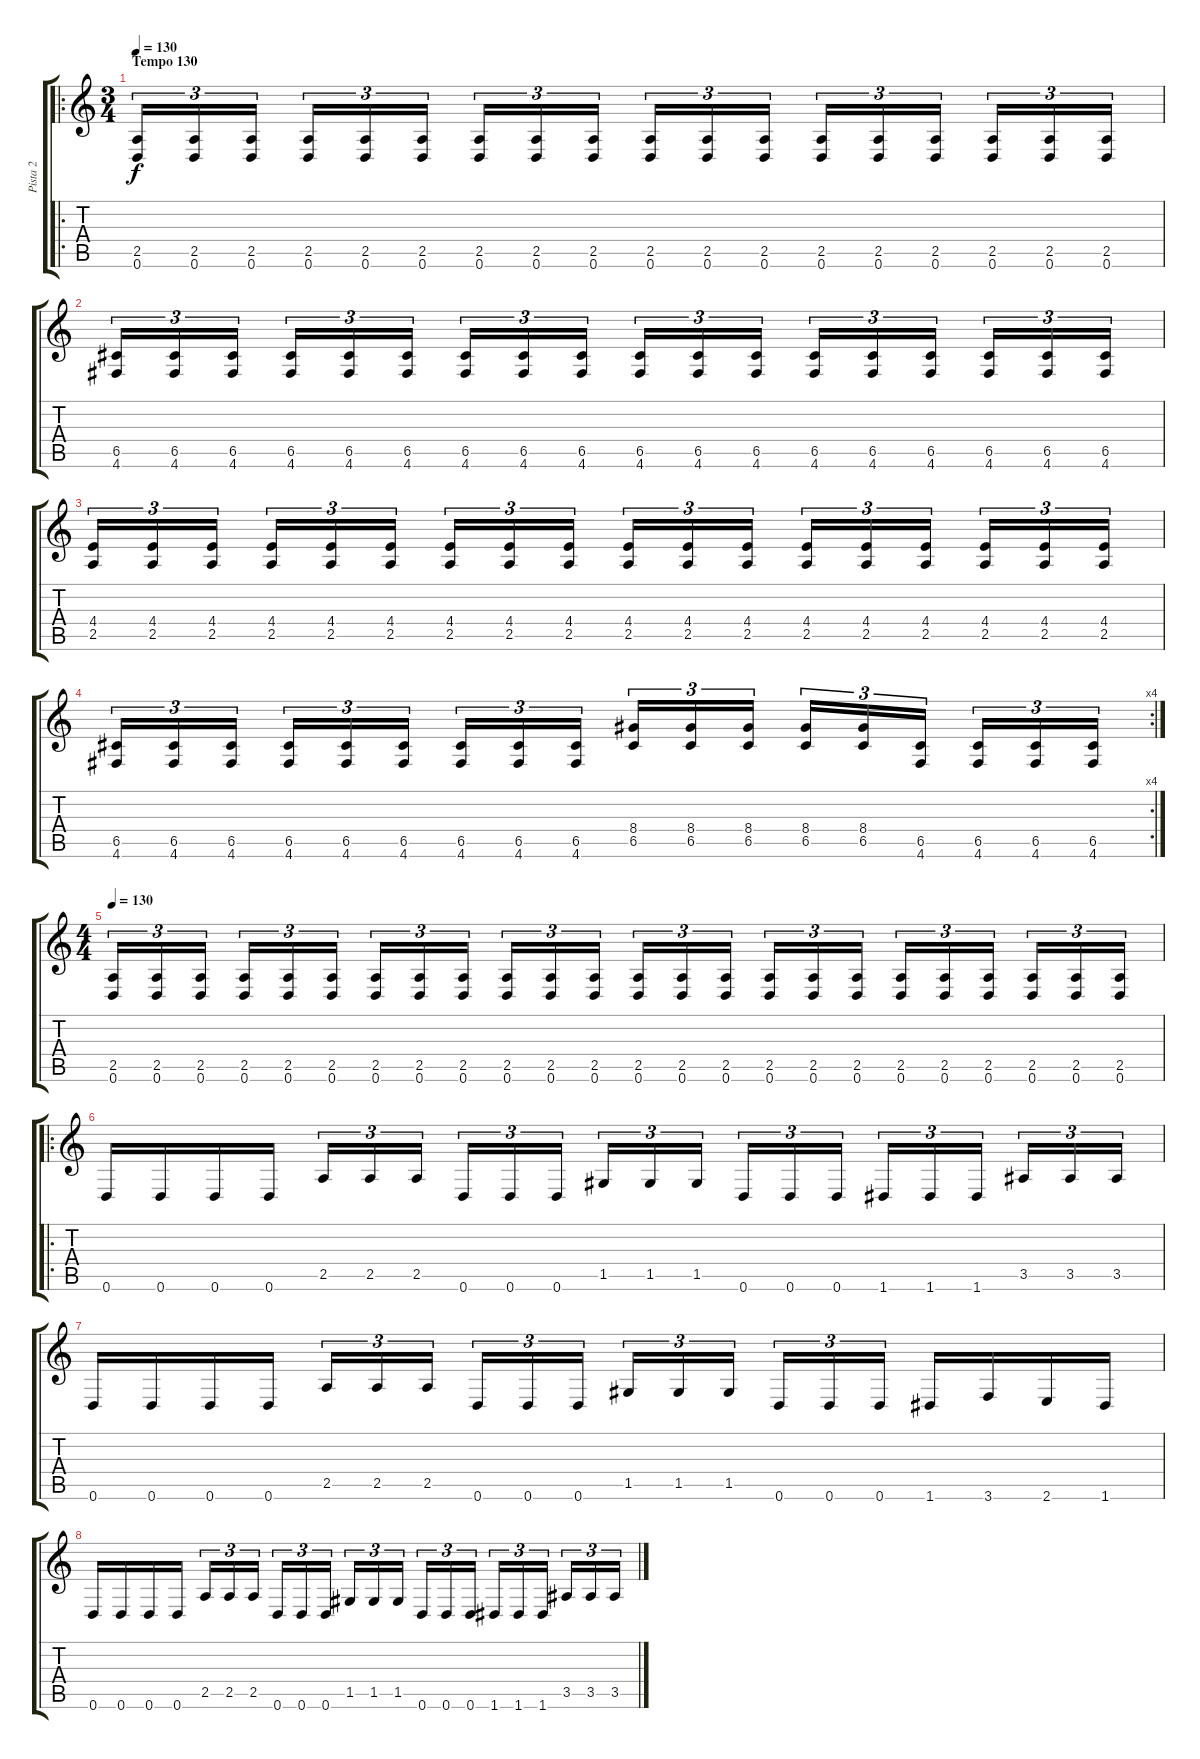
\track ("Pista 2" "Pista 2") {instrument distortionguitar}
\staff {score tabs}
\tuning (D4 A3 F3 C3 G2 D2) {hide}
\ro
\ts (3 4)
\section ("" "Tempo 130")
\tempo 130
\clef g2
\ks c
(2.5 0.6).16{tu (3 2) dy f} (2.5 0.6).16{tu (3 2)} (2.5 0.6).16{tu (3 2)} (2.5 0.6).16{tu (3 2)} (2.5 0.6).16{tu (3 2)} (2.5 0.6).16{tu (3 2)} (2.5 0.6).16{tu (3 2)} (2.5 0.6).16{tu (3 2)} (2.5 0.6).16{tu (3 2)} (2.5 0.6).16{tu (3 2)} (2.5 0.6).16{tu (3 2)} (2.5 0.6).16{tu (3 2)} (2.5 0.6).16{tu (3 2)} (2.5 0.6).16{tu (3 2)} (2.5 0.6).16{tu (3 2)} (2.5 0.6).16{tu (3 2)} (2.5 0.6).16{tu (3 2)} (2.5 0.6).16{tu (3 2)} |
(6.5 4.6).16{tu (3 2)} (6.5 4.6).16{tu (3 2)} (6.5 4.6).16{tu (3 2)} (6.5 4.6).16{tu (3 2)} (6.5 4.6).16{tu (3 2)} (6.5 4.6).16{tu (3 2)} (6.5 4.6).16{tu (3 2)} (6.5 4.6).16{tu (3 2)} (6.5 4.6).16{tu (3 2)} (6.5 4.6).16{tu (3 2)} (6.5 4.6).16{tu (3 2)} (6.5 4.6).16{tu (3 2)} (6.5 4.6).16{tu (3 2)} (6.5 4.6).16{tu (3 2)} (6.5 4.6).16{tu (3 2)} (6.5 4.6).16{tu (3 2)} (6.5 4.6).16{tu (3 2)} (6.5 4.6).16{tu (3 2)} |
(4.4 2.5).16{tu (3 2)} (4.4 2.5).16{tu (3 2)} (4.4 2.5).16{tu (3 2)} (4.4 2.5).16{tu (3 2)} (4.4 2.5).16{tu (3 2)} (4.4 2.5).16{tu (3 2)} (4.4 2.5).16{tu (3 2)} (4.4 2.5).16{tu (3 2)} (4.4 2.5).16{tu (3 2)} (4.4 2.5).16{tu (3 2)} (4.4 2.5).16{tu (3 2)} (4.4 2.5).16{tu (3 2)} (4.4 2.5).16{tu (3 2)} (4.4 2.5).16{tu (3 2)} (4.4 2.5).16{tu (3 2)} (4.4 2.5).16{tu (3 2)} (4.4 2.5).16{tu (3 2)} (4.4 2.5).16{tu (3 2)} |
\rc 4
(6.5 4.6).16{tu (3 2)} (6.5 4.6).16{tu (3 2)} (6.5 4.6).16{tu (3 2)} (6.5 4.6).16{tu (3 2)} (6.5 4.6).16{tu (3 2)} (6.5 4.6).16{tu (3 2)} (6.5 4.6).16{tu (3 2)} (6.5 4.6).16{tu (3 2)} (6.5 4.6).16{tu (3 2)} (8.4 6.5).16{tu (3 2)} (8.4 6.5).16{tu (3 2)} (8.4 6.5).16{tu (3 2)} (8.4 6.5).16{tu (3 2)} (8.4 6.5).16{tu (3 2)} (6.5 4.6).16{tu (3 2)} (6.5 4.6).16{tu (3 2)} (6.5 4.6).16{tu (3 2)} (6.5 4.6).16{tu (3 2)} |
\ts (4 4)
\tempo 130
(2.5 0.6).16{tu (3 2)} (2.5 0.6).16{tu (3 2)} (2.5 0.6).16{tu (3 2)} (2.5 0.6).16{tu (3 2)} (2.5 0.6).16{tu (3 2)} (2.5 0.6).16{tu (3 2)} (2.5 0.6).16{tu (3 2)} (2.5 0.6).16{tu (3 2)} (2.5 0.6).16{tu (3 2)} (2.5 0.6).16{tu (3 2)} (2.5 0.6).16{tu (3 2)} (2.5 0.6).16{tu (3 2)} (2.5 0.6).16{tu (3 2)} (2.5 0.6).16{tu (3 2)} (2.5 0.6).16{tu (3 2)} (2.5 0.6).16{tu (3 2)} (2.5 0.6).16{tu (3 2)} (2.5 0.6).16{tu (3 2)} (2.5 0.6).16{tu (3 2)} (2.5 0.6).16{tu (3 2)} (2.5 0.6).16{tu (3 2)} (2.5 0.6).16{tu (3 2)} (2.5 0.6).16{tu (3 2)} (2.5 0.6).16{tu (3 2)} |
\ro
0.6.16 0.6.16 0.6.16 0.6.16 2.5.16{tu (3 2)} 2.5.16{tu (3 2)} 2.5.16{tu (3 2)} 0.6.16{tu (3 2)} 0.6.16{tu (3 2)} 0.6.16{tu (3 2)} 1.5.16{tu (3 2)} 1.5.16{tu (3 2)} 1.5.16{tu (3 2)} 0.6.16{tu (3 2)} 0.6.16{tu (3 2)} 0.6.16{tu (3 2)} 1.6.16{tu (3 2)} 1.6.16{tu (3 2)} 1.6.16{tu (3 2)} 3.5.16{tu (3 2)} 3.5.16{tu (3 2)} 3.5.16{tu (3 2)} |
0.6.16 0.6.16 0.6.16 0.6.16 2.5.16{tu (3 2)} 2.5.16{tu (3 2)} 2.5.16{tu (3 2)} 0.6.16{tu (3 2)} 0.6.16{tu (3 2)} 0.6.16{tu (3 2)} 1.5.16{tu (3 2)} 1.5.16{tu (3 2)} 1.5.16{tu (3 2)} 0.6.16{tu (3 2)} 0.6.16{tu (3 2)} 0.6.16{tu (3 2)} 1.6.16 3.6.16 2.6.16 1.6.16 |
0.6.16 0.6.16 0.6.16 0.6.16 2.5.16{tu (3 2)} 2.5.16{tu (3 2)} 2.5.16{tu (3 2)} 0.6.16{tu (3 2)} 0.6.16{tu (3 2)} 0.6.16{tu (3 2)} 1.5.16{tu (3 2)} 1.5.16{tu (3 2)} 1.5.16{tu (3 2)} 0.6.16{tu (3 2)} 0.6.16{tu (3 2)} 0.6.16{tu (3 2)} 1.6.16{tu (3 2)} 1.6.16{tu (3 2)} 1.6.16{tu (3 2)} 3.5.16{tu (3 2)} 3.5.16{tu (3 2)} 3.5.16{tu (3 2)}
